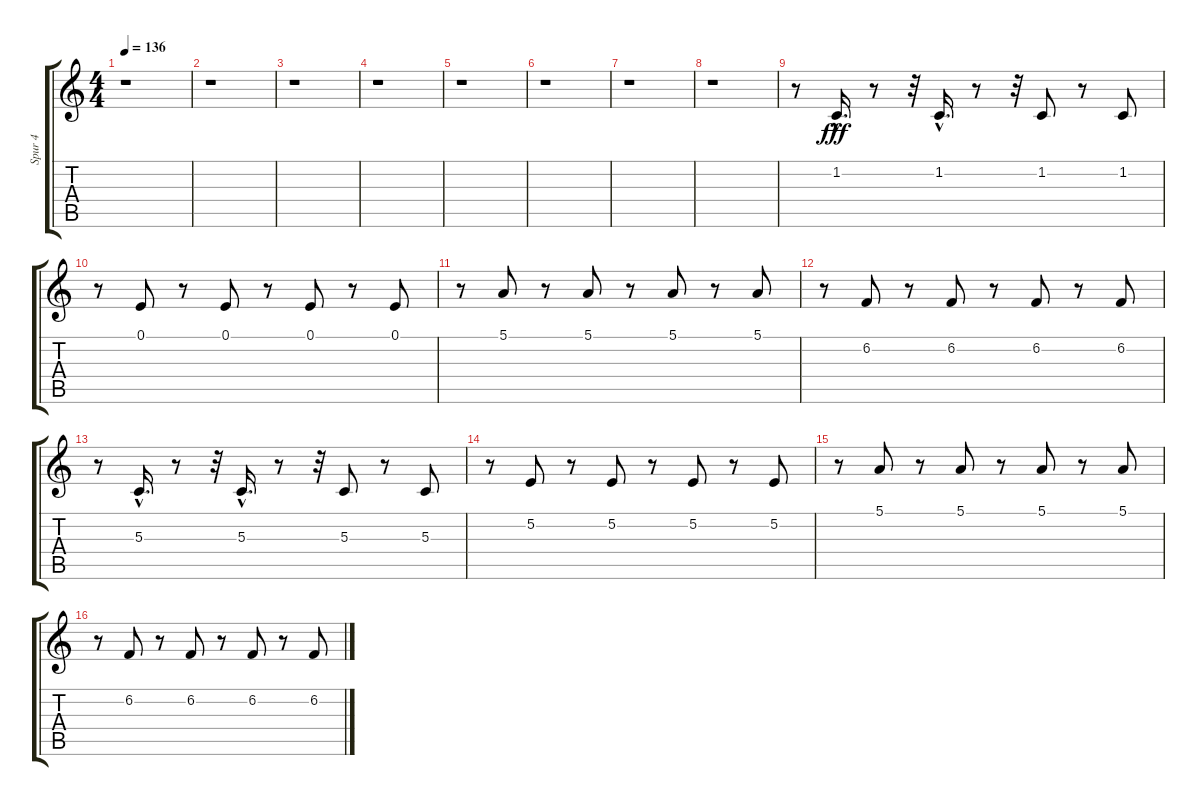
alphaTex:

\track ("Spur 4" "Spur 4") {instrument lead2sawtooth}
\staff {score tabs}
\tuning (E4 B3 G3 D3 A2 E2) {hide}
\ts (4 4)
\tempo 136
\clef g2
\ks c
r.1{dy fff instrument lead2sawtooth} |
r.1 |
r.1 |
r.1 |
r.1 |
r.1 |
r.1 |
r.1 |
r.8 1.2{hac}.16{d} r.8 r.32 1.2{hac}.16{d} r.8 r.32 1.2.8 r.8 1.2.8 |
r.8 0.1.8 r.8 0.1.8 r.8 0.1.8 r.8 0.1.8 |
r.8 5.1.8 r.8 5.1.8 r.8 5.1.8 r.8 5.1.8 |
r.8 6.2.8 r.8 6.2.8 r.8 6.2.8 r.8 6.2.8 |
r.8 5.3{hac}.16{d} r.8 r.32 5.3{hac}.16{d} r.8 r.32 5.3.8 r.8 5.3.8 |
r.8 5.2.8 r.8 5.2.8 r.8 5.2.8 r.8 5.2.8 |
r.8 5.1.8 r.8 5.1.8 r.8 5.1.8 r.8 5.1.8 |
r.8 6.2.8 r.8 6.2.8 r.8 6.2.8 r.8 6.2.8
